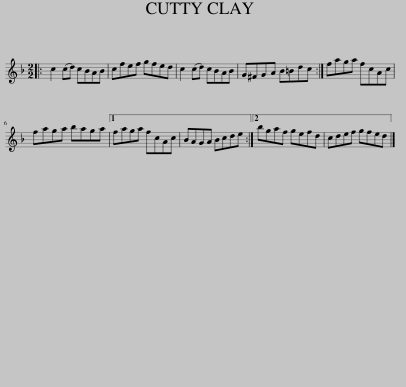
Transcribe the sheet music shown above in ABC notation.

X:1
L:1/8
M:2/2
I:linebreak $
K:F
V:1 treble
V:1
|: c2 (cd) cBAB | cfef gfed | c2 (cd) cBAB | G^FGA B=Bdc :| faga fcAc |$ %5
 faga baga |1 faga fcAc | BAGA Bcde :|2 bgaf gefd | cdef gfed |] %10
